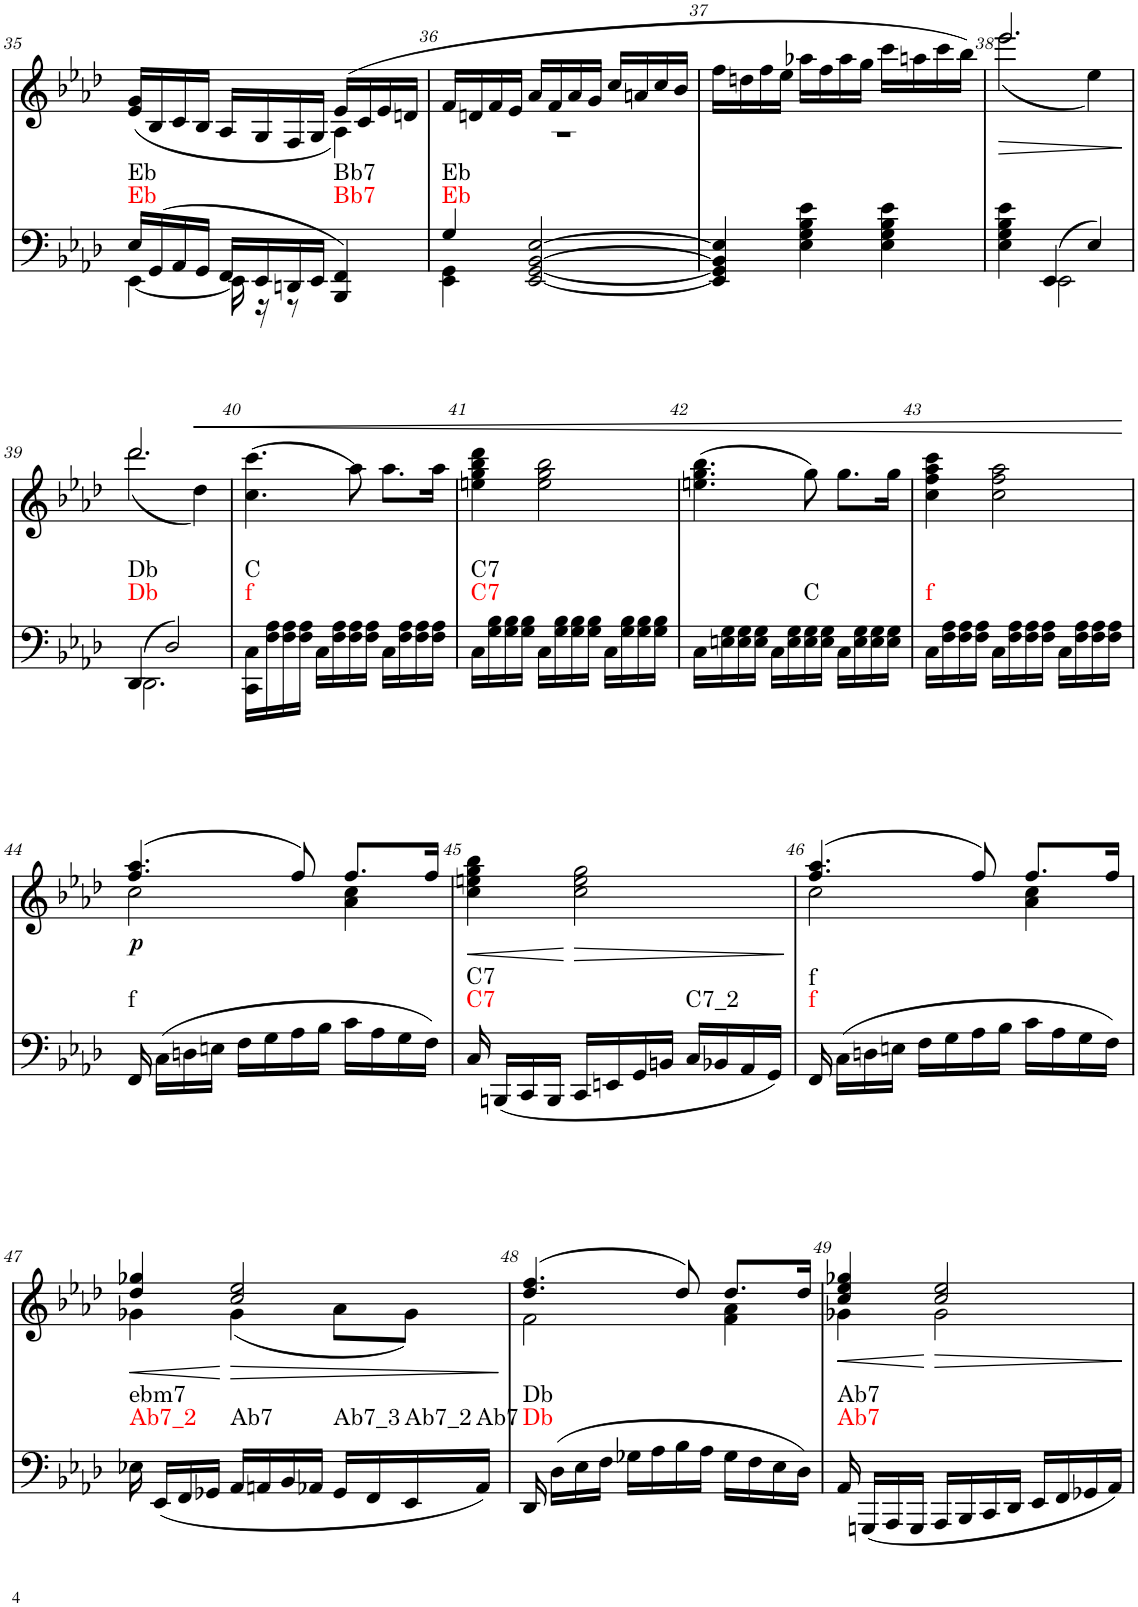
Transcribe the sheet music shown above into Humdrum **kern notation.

**kern	**harte	**kern	**text	**dynam
*part2	*part2	*part1	*part1	*part1
*staff2	*	*staff1	*staff1	*staff1
*I"Piano	*	*I"Piano	*	*
*I'Pno	*	*I'Pno	*	*
!!LO:PB:g=z
*clefF4	*	*clefG2	*	*
*k[b-e-a-d-]	*	*k[b-e-a-d-]	*	*
*A-:	*	*A-:	*	*
*M3/4	*	*M3/4	*	*
=35	=35	=35	=35	=35
*^	*	*^	*	*
!	!	!LO:H:n=1:kt=Eb	!	!	!	!
!	!	!LO:H:n=2:kt=Eb	!	!	!	!
16E-/LL	[4EE-\	N N	(<16e-/ 16g/LL	2ryy	.	.
(16GG/	.	.	16B-/	.	.	.
16AA-/	.	.	16c/	.	.	.
16GG/JJ	.	.	16B-/JJ	.	.	.
16FF/LL	16EE-\]	.	16A-/LL	.	.	.
16EE-/	16r	.	16G/	.	.	.
16DDn/	8r	.	16F/	.	.	.
16EE-/JJ	.	.	16G/JJ	.	.	.
!	!	!LO:H:n=1:kt=Bb7	!	!	!	!
!	!	!LO:H:n=2:kt=Bb7	!	!	!	!
4BBB-/ 4FF/)	4ryy	N N	(16e-/LL	4A-\)	.	.
.	.	.	16c/	.	.	.
.	.	.	16e-/	.	.	.
.	.	.	16dn/JJ	.	.	.
=36	=36	=36	=36	=36	=36	=36
!	!	!LO:H:n=1:kt=Eb	!	!	!	!
!	!	!LO:H:n=2:kt=Eb	!	!	!	!
4G/	4EE-\ 4GG\	N N	16f/LL	2.r	.	.
.	.	.	16dn/	.	.	.
.	.	.	16f/	.	.	.
.	.	.	16e-/JJ	.	.	.
[<2EE-/ [<2GG/ [2BB-/ [2E-/	2ryy	.	16a-/LL	.	.	.
.	.	.	16f/	.	.	.
.	.	.	16a-/	.	.	.
.	.	.	16g/JJ	.	.	.
.	.	.	16cc/LL	.	.	.
.	.	.	16an/	.	.	.
.	.	.	16cc/	.	.	.
.	.	.	16b-/JJ	.	.	.
*v	*v	*	*	*	*	*
*	*	*v	*v	*	*
=37	=37	=37	=37	=37
4EE-/] 4GG/] 4BB-/] 4E-/]	.	16ff\LL	.	.
.	.	16ddn\	.	.
.	.	16ff\	.	.
.	.	16ee-\JJ	.	.
4E-\ 4G\ 4B-\ 4e-\	.	16aa-X\LL	.	.
.	.	16ff\	.	.
.	.	16aa-\	.	.
.	.	16gg\JJ	.	.
4E-\ 4G\ 4B-\ 4e-\	.	16ccc\LL	.	.
.	.	16aan\	.	.
.	.	16ccc\	.	.
.	.	16bb-\JJ)	.	.
=38	=38	=38	=38	=38
*^	*	*	*	*
!	!	!	!	!	!LO:HP:b
*	*	*	*^	*	*
*	*	*	*	*^	*	*
4E-\ 4G\ 4B-\ 4e-\	4ryy	.	2.eee-/	(2.eee-\	2ryy	.	>
(4EE-/	2EE-\	.	.	.	.	.	.
4E-/)	.	.	.	.	4ee-\)	.	.
*v	*v	*	*	*	*	*	*
*	*	*v	*v	*v	*	*
.	.	.	.	]
!!LO:LB:g=z
=39	=39	=39	=39	=39
*^	*	*^	*	*
*	*	*	*	*^	*	*
!	!	!LO:H:n=1:kt=Db	!	!	!	!	!
!	!	!LO:H:n=2:kt=Db	!	!	!	!	!
(4DD-/	2.DD-\	N N	2.ddd-/	(2.ddd-\	2ryy	.	.
2D-/)	.	.	.	.	.	.	.
!	!	!	!	!	!	!	!LO:HP:b
.	.	.	.	.	4dd-\)	.	<
*v	*v	*	*	*	*	*	*
=40	=40	=40	=40	=40	=40	=40
!	!LO:H:n=1:kt=f	!	!	!	!	!
!	!LO:H:n=2:kt=C	!	!	!	!	!
*	*	*	*v	*v	*	*
16CC\ 16C\LL	N N	(>4.cc\ 4.ccc\	4.ryy	.	.
16F\ 16A-\	.	.	.	.	.
16F\ 16A-\	.	.	.	.	.
16F\ 16A-\JJ	.	.	.	.	.
16C\LL	.	.	.	.	.
16F\ 16A-\	.	.	.	.	.
16F\ 16A-\	.	4.ryy)	8aa-\	.	.
16F\ 16A-\JJ	.	.	.	.	.
16C\LL	.	.	8.aa-\L	.	.
16F\ 16A-\	.	.	.	.	.
16F\ 16A-\	.	.	.	.	.
16F\ 16A-\JJ	.	.	16aa-\Jk	.	.
=41	=41	=41	=41	=41	=41
!	!LO:H:n=1:kt=C7	!	!	!	!
!	!LO:H:n=2:kt=C7	!	!	!	!
*	*	*v	*v	*	*
16C\LL	N N	4een\ 4gg\ 4bb-\ 4ddd-\	.	.
16G\ 16B-\	.	.	.	.
16G\ 16B-\	.	.	.	.
16G\ 16B-\JJ	.	.	.	.
16C\LL	.	2ee\ 2gg\ 2bb-\	.	.
16G\ 16B-\	.	.	.	.
16G\ 16B-\	.	.	.	.
16G\ 16B-\JJ	.	.	.	.
16C\LL	.	.	.	.
16G\ 16B-\	.	.	.	.
16G\ 16B-\	.	.	.	.
16G\ 16B-\JJ	.	.	.	.
=42	=42	=42	=42	=42
16C\LL	.	(4.een\ 4.gg\ 4.bb-\	.	.
16En\ 16G\	.	.	.	.
16E\ 16G\	.	.	.	.
16E\ 16G\JJ	.	.	.	.
16C\LL	.	.	.	.
16E\ 16G\	.	.	.	.
!	!LO:H:kt=C	!	!	!
16E\ 16G\	N	8gg\)	.	.
16E\ 16G\JJ	.	.	.	.
16C\LL	.	8.gg\L	.	.
16E\ 16G\	.	.	.	.
16E\ 16G\	.	.	.	.
16E\ 16G\JJ	.	16gg\Jk	.	.
=43	=43	=43	=43	=43
!	!LO:H:kt=f	!	!	!
16C\LL	N	4cc\ 4ff\ 4aa-\ 4ccc\	.	.
16F\ 16A-\	.	.	.	.
16F\ 16A-\	.	.	.	.
16F\ 16A-\JJ	.	.	.	.
16C\LL	.	2cc\ 2ff\ 2aa-\	.	.
16F\ 16A-\	.	.	.	.
16F\ 16A-\	.	.	.	.
16F\ 16A-\JJ	.	.	.	.
16C\LL	.	.	.	.
16F\ 16A-\	.	.	.	.
16F\ 16A-\	.	.	.	.
16F\ 16A-\JJ	.	.	.	.
.	.	.	.	[
!!LO:LB:g=z
=44	=44	=44	=44	=44
*	*	*^	*	*
!	!LO:H:kt=f	!	!	!LO:LY:b	!
16FF/	N	(4.ff/ 4.aa-/	2cc\	.	.
(16C\LL	.	.	.	.	.
16Dn\	.	.	.	.	.
16En\JJ	.	.	.	.	.
16F\LL	.	.	.	.	.
16G\	.	.	.	.	.
16A-\	.	8ff/)	.	.	.
16B-\JJ	.	.	.	.	.
16c\LL	.	8.ff/L	4a-\ 4cc\	.	.
16A-\	.	.	.	.	.
16G\	.	.	.	.	.
16F\JJ)	.	16ff/Jk	.	.	.
*	*	*v	*v	*	*
=45	=45	=45	=45	=45
!	!LO:H:n=1:kt=C7	!	!	!LO:HP:b
!	!LO:H:n=2:kt=C7	!	!	!
16C/	N N	4cc\ 4een\ 4gg\ 4bb-\	.	<
(16BBBn/LL	.	.	.	.
16CC/	.	.	.	.
16BBB/JJ	.	.	.	.
!	!	!	!	!LO:HP:n=1:b
16CC/LL	.	2cc\ 2ee\ 2gg\	.	[ >
16EEn/	.	.	.	.
16GG/	.	.	.	.
16BBn/JJ	.	.	.	.
!	!LO:H:kt=C7_2	!	!	!
16C/LL	N	.	.	.
16BB-X/	.	.	.	.
16AA-/	.	.	.	.
16GG/JJ)	.	.	.	.
.	.	.	.	]
=46	=46	=46	=46	=46
*	*	*^	*	*
!	!LO:H:n=1:kt=f	!	!	!	!
!	!LO:H:n=2:kt=f	!	!	!	!
16FF/	N N	(4.ff/ 4.aa-/	2cc\	.	.
(16C\LL	.	.	.	.	.
16Dn\	.	.	.	.	.
16En\JJ	.	.	.	.	.
16F\LL	.	.	.	.	.
16G\	.	.	.	.	.
16A-\	.	8ff/)	.	.	.
16B-\JJ	.	.	.	.	.
16c\LL	.	8.ff/L	4a-\ 4cc\	.	.
16A-\	.	.	.	.	.
16G\	.	.	.	.	.
16F\JJ)	.	16ff/Jk	.	.	.
!!LO:LB:g=z	!!
=47	=47	=47	=47	=47	=47
!	!LO:H:n=1:kt=Ab7_2	!	!	!	!LO:HP:b
!	!LO:H:n=2:kt=ebm7	!	!	!	!
16E-X\	N N	4dd-/ 4gg-X/	4g-X\	.	<
(16EE-/LL	.	.	.	.	.
16FF/	.	.	.	.	.
16GG-X/JJ	.	.	.	.	.
!	!LO:H:kt=Ab7	!	!	!	!LO:HP:n=1:b
16AA-/LL	N	2cc/ 2ee-/	(4g-\	.	[ >
16AAn/	.	.	.	.	.
16BB-/	.	.	.	.	.
16AA-X/JJ	.	.	.	.	.
!	!LO:H:kt=Ab7_3	!	!	!	!
16GG-/LL	N	.	8a-\L	.	.
16FF/	.	.	.	.	.
!	!LO:H:kt=Ab7_2	!	!	!	!
16EE-/	N	.	8g-\J)	.	.
!	!LO:H:kt=Ab7	!	!	!	!
16AA-/JJ)	N	.	.	.	.
*	*	*v	*v	*	*
.	.	.	.	]
=48	=48	=48	=48	=48
*	*	*^	*	*
!	!LO:H:n=1:kt=Db	!	!	!	!
!	!LO:H:n=2:kt=Db	!	!	!	!
16DD-/	N N	(4.dd-/ 4.ff/	2f\	.	.
(16D-\LL	.	.	.	.	.
16E-\	.	.	.	.	.
16F\JJ	.	.	.	.	.
16G-X\LL	.	.	.	.	.
16A-\	.	.	.	.	.
16B-\	.	8dd-/)	.	.	.
16A-\JJ	.	.	.	.	.
16G-\LL	.	8.dd-/L	4f\ 4a-\	.	.
16F\	.	.	.	.	.
16E-\	.	.	.	.	.
16D-\JJ)	.	16dd-/Jk	.	.	.
=49	=49	=49	=49	=49	=49
!	!LO:H:n=1:kt=Ab7	!	!	!	!LO:HP:b
!	!LO:H:n=2:kt=Ab7	!	!	!	!
16AA-/	N N	4cc/ 4ee-/ 4gg-X/	4g-X\	.	<
(16GGGn/LL	.	.	.	.	.
16AAA-/	.	.	.	.	.
16GGG/JJ	.	.	.	.	.
!	!	!	!	!	!LO:HP:n=1:b
16AAA-/LL	.	2cc/ 2ee-/	2g-\	.	[ >
16BBB-/	.	.	.	.	.
16CC/	.	.	.	.	.
16DD-/JJ	.	.	.	.	.
16EE-/LL	.	.	.	.	.
16FF/	.	.	.	.	.
16GG-X/	.	.	.	.	.
16AA-/JJ)	.	.	.	.	.
*	*	*v	*v	*	*
.	.	.	.	]
=	=	=	=	=
*-	*-	*-	*-	*-
